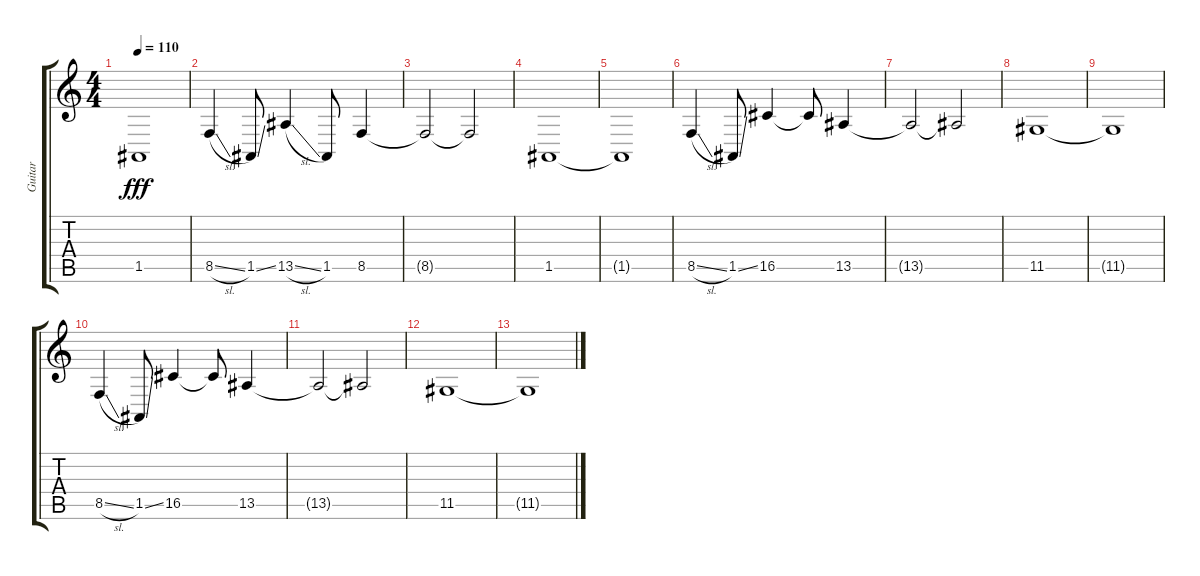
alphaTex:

\track ("Guitar" "Guitar") {instrument lead2sawtooth}
\staff {score tabs}
\tuning (E4 B3 G3 D3 A2 E2) {hide}
\ts (4 4)
\tempo 110
\clef g2
\ks c
1.5{t}.1{dy fff} |
8.5{sl}.4 1.5{ss}.8 13.5{sl}.4 1.5.8 8.5.4 |
8.5{t}.2 8.5{t}.2 |
1.5.1 |
1.5{t}.1 |
8.5{sl}.4 1.5{ss}.8 16.5.4 16.5{t}.8 13.5.4 |
13.5{t}.2 13.5{t}.2 |
11.5.1 |
11.5{t}.1 |
8.5{sl}.4 1.5{ss}.8 16.5.4 16.5{t}.8 13.5.4 |
13.5{t}.2 13.5{t}.2 |
11.5.1 |
11.5{t}.1
